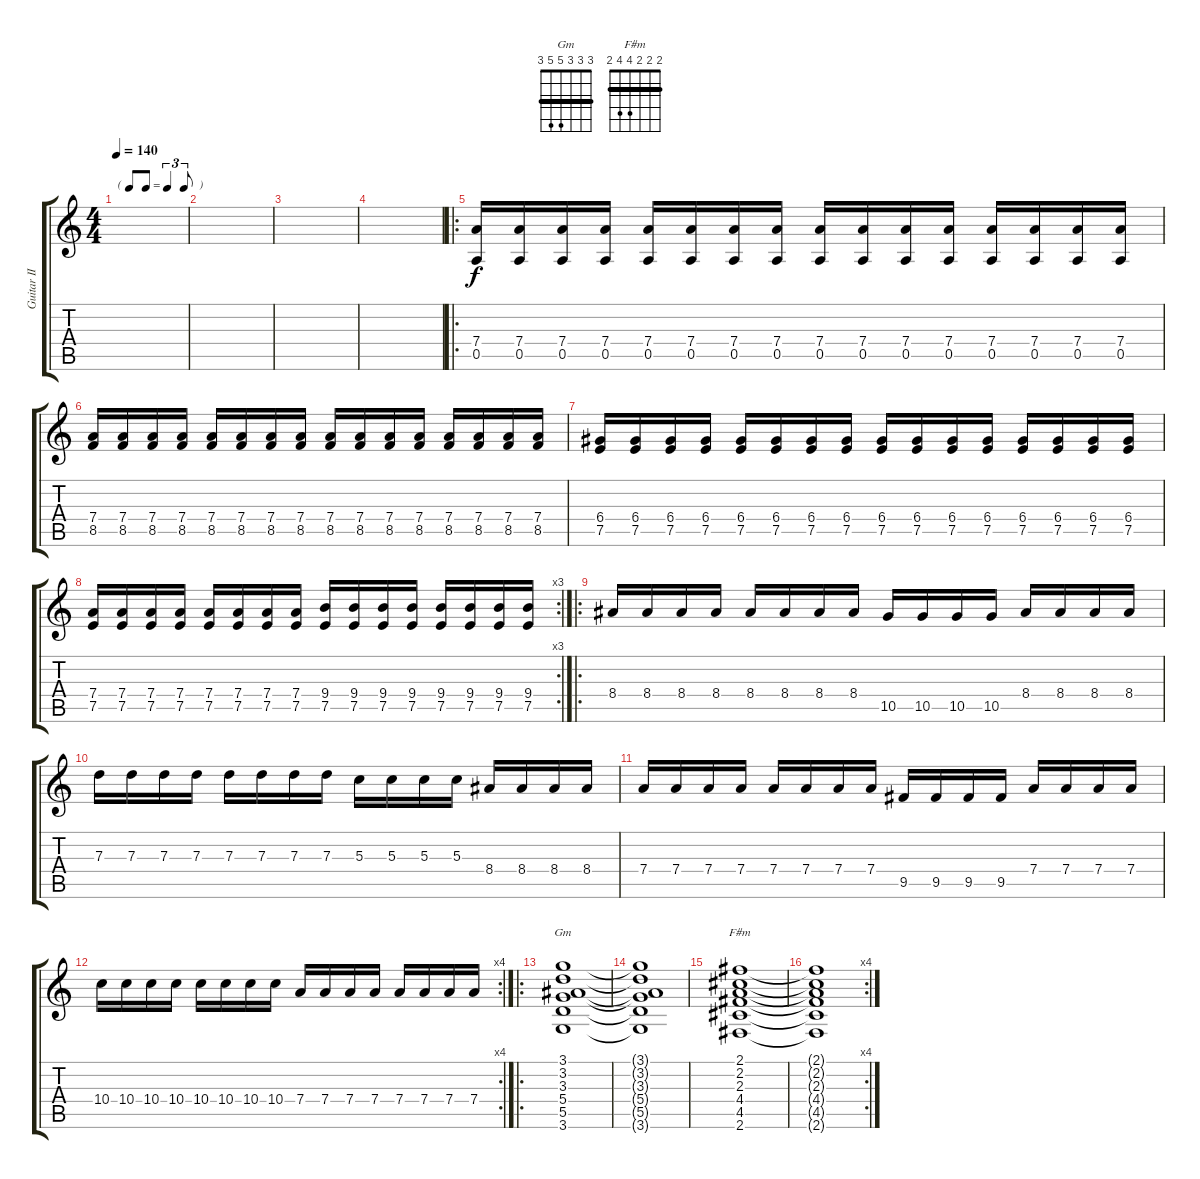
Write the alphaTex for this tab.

\track ("Guitar II" "Guitar II") {instrument distortionguitar}
\staff {score tabs}
\tuning (E4 B3 G3 D3 A2 E2) {hide}
\chord ("Gm" 3 3 3 5 5 3) {barre 3}
\chord ("F#m" 2 2 2 4 4 2) {barre 2}
\ts (4 4)
\tf triplet8th
\tempo 140
\clef g2
\ks c
|
|
|
|
\ro
(7.4 0.5).16 (7.4 0.5).16 (7.4 0.5).16 (7.4 0.5).16 (7.4 0.5).16 (7.4 0.5).16 (7.4 0.5).16 (7.4 0.5).16 (7.4 0.5).16 (7.4 0.5).16 (7.4 0.5).16 (7.4 0.5).16 (7.4 0.5).16 (7.4 0.5).16 (7.4 0.5).16 (7.4 0.5).16 |
(7.4 8.5).16 (7.4 8.5).16 (7.4 8.5).16 (7.4 8.5).16 (7.4 8.5).16 (7.4 8.5).16 (7.4 8.5).16 (7.4 8.5).16 (7.4 8.5).16 (7.4 8.5).16 (7.4 8.5).16 (7.4 8.5).16 (7.4 8.5).16 (7.4 8.5).16 (7.4 8.5).16 (7.4 8.5).16 |
(6.4 7.5).16 (6.4 7.5).16 (6.4 7.5).16 (6.4 7.5).16 (6.4 7.5).16 (6.4 7.5).16 (6.4 7.5).16 (6.4 7.5).16 (6.4 7.5).16 (6.4 7.5).16 (6.4 7.5).16 (6.4 7.5).16 (6.4 7.5).16 (6.4 7.5).16 (6.4 7.5).16 (6.4 7.5).16 |
\rc 3
(7.4 7.5).16 (7.4 7.5).16 (7.4 7.5).16 (7.4 7.5).16 (7.4 7.5).16 (7.4 7.5).16 (7.4 7.5).16 (7.4 7.5).16 (9.4 7.5).16 (9.4 7.5).16 (9.4 7.5).16 (9.4 7.5).16 (9.4 7.5).16 (9.4 7.5).16 (9.4 7.5).16 (9.4 7.5).16 |
\ro
8.4.16 8.4.16 8.4.16 8.4.16 8.4.16 8.4.16 8.4.16 8.4.16 10.5.16 10.5.16 10.5.16 10.5.16 8.4.16 8.4.16 8.4.16 8.4.16 |
7.3.16 7.3.16 7.3.16 7.3.16 7.3.16 7.3.16 7.3.16 7.3.16 5.3.16 5.3.16 5.3.16 5.3.16 8.4.16 8.4.16 8.4.16 8.4.16 |
7.4.16 7.4.16 7.4.16 7.4.16 7.4.16 7.4.16 7.4.16 7.4.16 9.5.16 9.5.16 9.5.16 9.5.16 7.4.16 7.4.16 7.4.16 7.4.16 |
\rc 4
10.4.16 10.4.16 10.4.16 10.4.16 10.4.16 10.4.16 10.4.16 10.4.16 7.4.16 7.4.16 7.4.16 7.4.16 7.4.16 7.4.16 7.4.16 7.4.16 |
\ro
(3.1 3.2 3.3 5.4 5.5 3.6).1{ch "Gm"} |
(3.1{t} 3.2{t} 3.3{t} 5.4{t} 5.5{t} 3.6{t}).1 |
(2.1 2.2 2.3 4.4 4.5 2.6).1{ch "F#m"} |
\rc 4
(2.1{t} 2.2{t} 2.3{t} 4.4{t} 4.5{t} 2.6{t}).1
